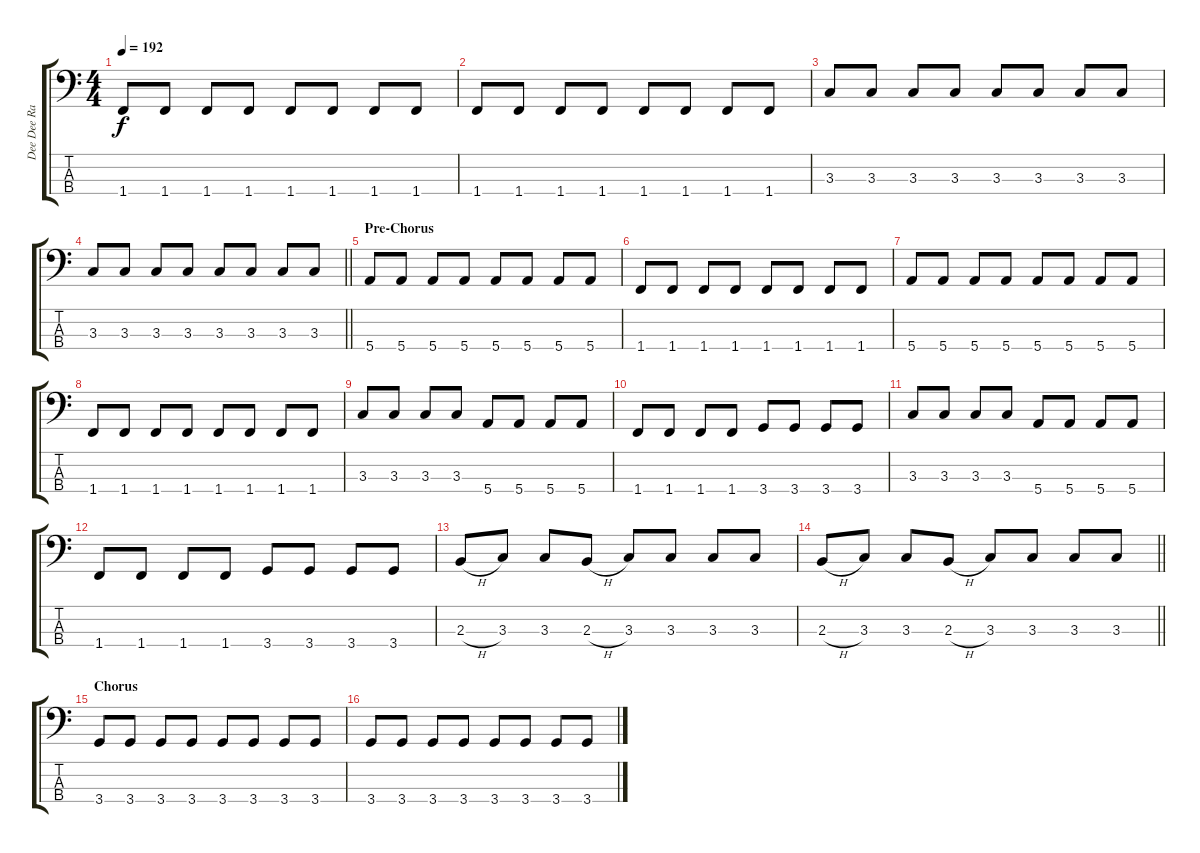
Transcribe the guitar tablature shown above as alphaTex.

\track ("Dee Dee Ramone" "Dee Dee Ra") {instrument electricbassfinger}
\staff {score tabs}
\tuning (G2 D2 A1 E1) {hide}
\ts (4 4)
\tempo 192
\clef f4
\ks c
1.4.8{dy f} 1.4.8 1.4.8 1.4.8 1.4.8 1.4.8 1.4.8 1.4.8 |
1.4.8 1.4.8 1.4.8 1.4.8 1.4.8 1.4.8 1.4.8 1.4.8 |
3.3.8 3.3.8 3.3.8 3.3.8 3.3.8 3.3.8 3.3.8 3.3.8 |
\barLineRight lightlight
3.3.8 3.3.8 3.3.8 3.3.8 3.3.8 3.3.8 3.3.8 3.3.8 |
\section ("" "Pre-Chorus")
5.4.8 5.4.8 5.4.8 5.4.8 5.4.8 5.4.8 5.4.8 5.4.8 |
1.4.8 1.4.8 1.4.8 1.4.8 1.4.8 1.4.8 1.4.8 1.4.8 |
5.4.8 5.4.8 5.4.8 5.4.8 5.4.8 5.4.8 5.4.8 5.4.8 |
1.4.8 1.4.8 1.4.8 1.4.8 1.4.8 1.4.8 1.4.8 1.4.8 |
3.3.8 3.3.8 3.3.8 3.3.8 5.4.8 5.4.8 5.4.8 5.4.8 |
1.4.8 1.4.8 1.4.8 1.4.8 3.4.8 3.4.8 3.4.8 3.4.8 |
3.3.8 3.3.8 3.3.8 3.3.8 5.4.8 5.4.8 5.4.8 5.4.8 |
1.4.8 1.4.8 1.4.8 1.4.8 3.4.8 3.4.8 3.4.8 3.4.8 |
2.3{h}.8 3.3.8 3.3.8 2.3{h}.8 3.3.8 3.3.8 3.3.8 3.3.8 |
\barLineRight lightlight
2.3{h}.8 3.3.8 3.3.8 2.3{h}.8 3.3.8 3.3.8 3.3.8 3.3.8 |
\section ("" "Chorus")
3.4.8 3.4.8 3.4.8 3.4.8 3.4.8 3.4.8 3.4.8 3.4.8 |
3.4.8 3.4.8 3.4.8 3.4.8 3.4.8 3.4.8 3.4.8 3.4.8
